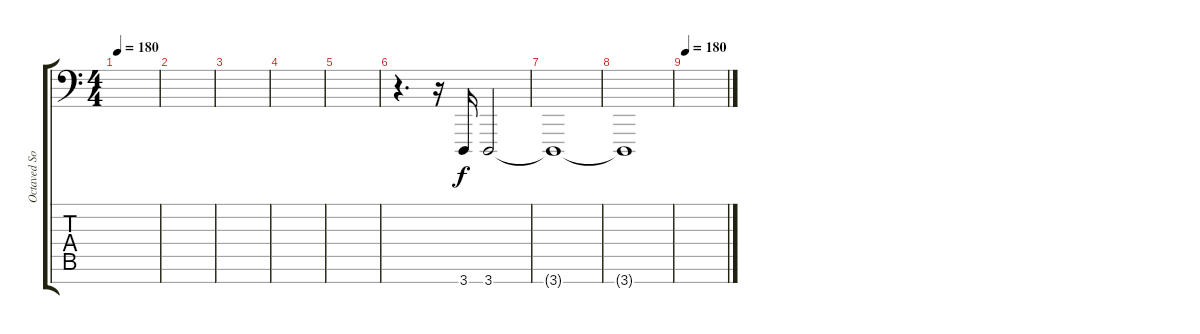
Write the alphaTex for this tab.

\track ("Octaved Solo" "Octaved So") {instrument acousticgrandpiano}
\staff {score tabs}
\tuning (E4 B2 G2 D2 A1 E1 B0) {hide}
\ts (4 4)
\tempo 180
\clef f4
\ks c
|
|
|
|
|
r.4{d} r.16 3.7.16 3.7.2 |
3.7{t}.1 |
3.7{t}.1 |
\tempo 180
